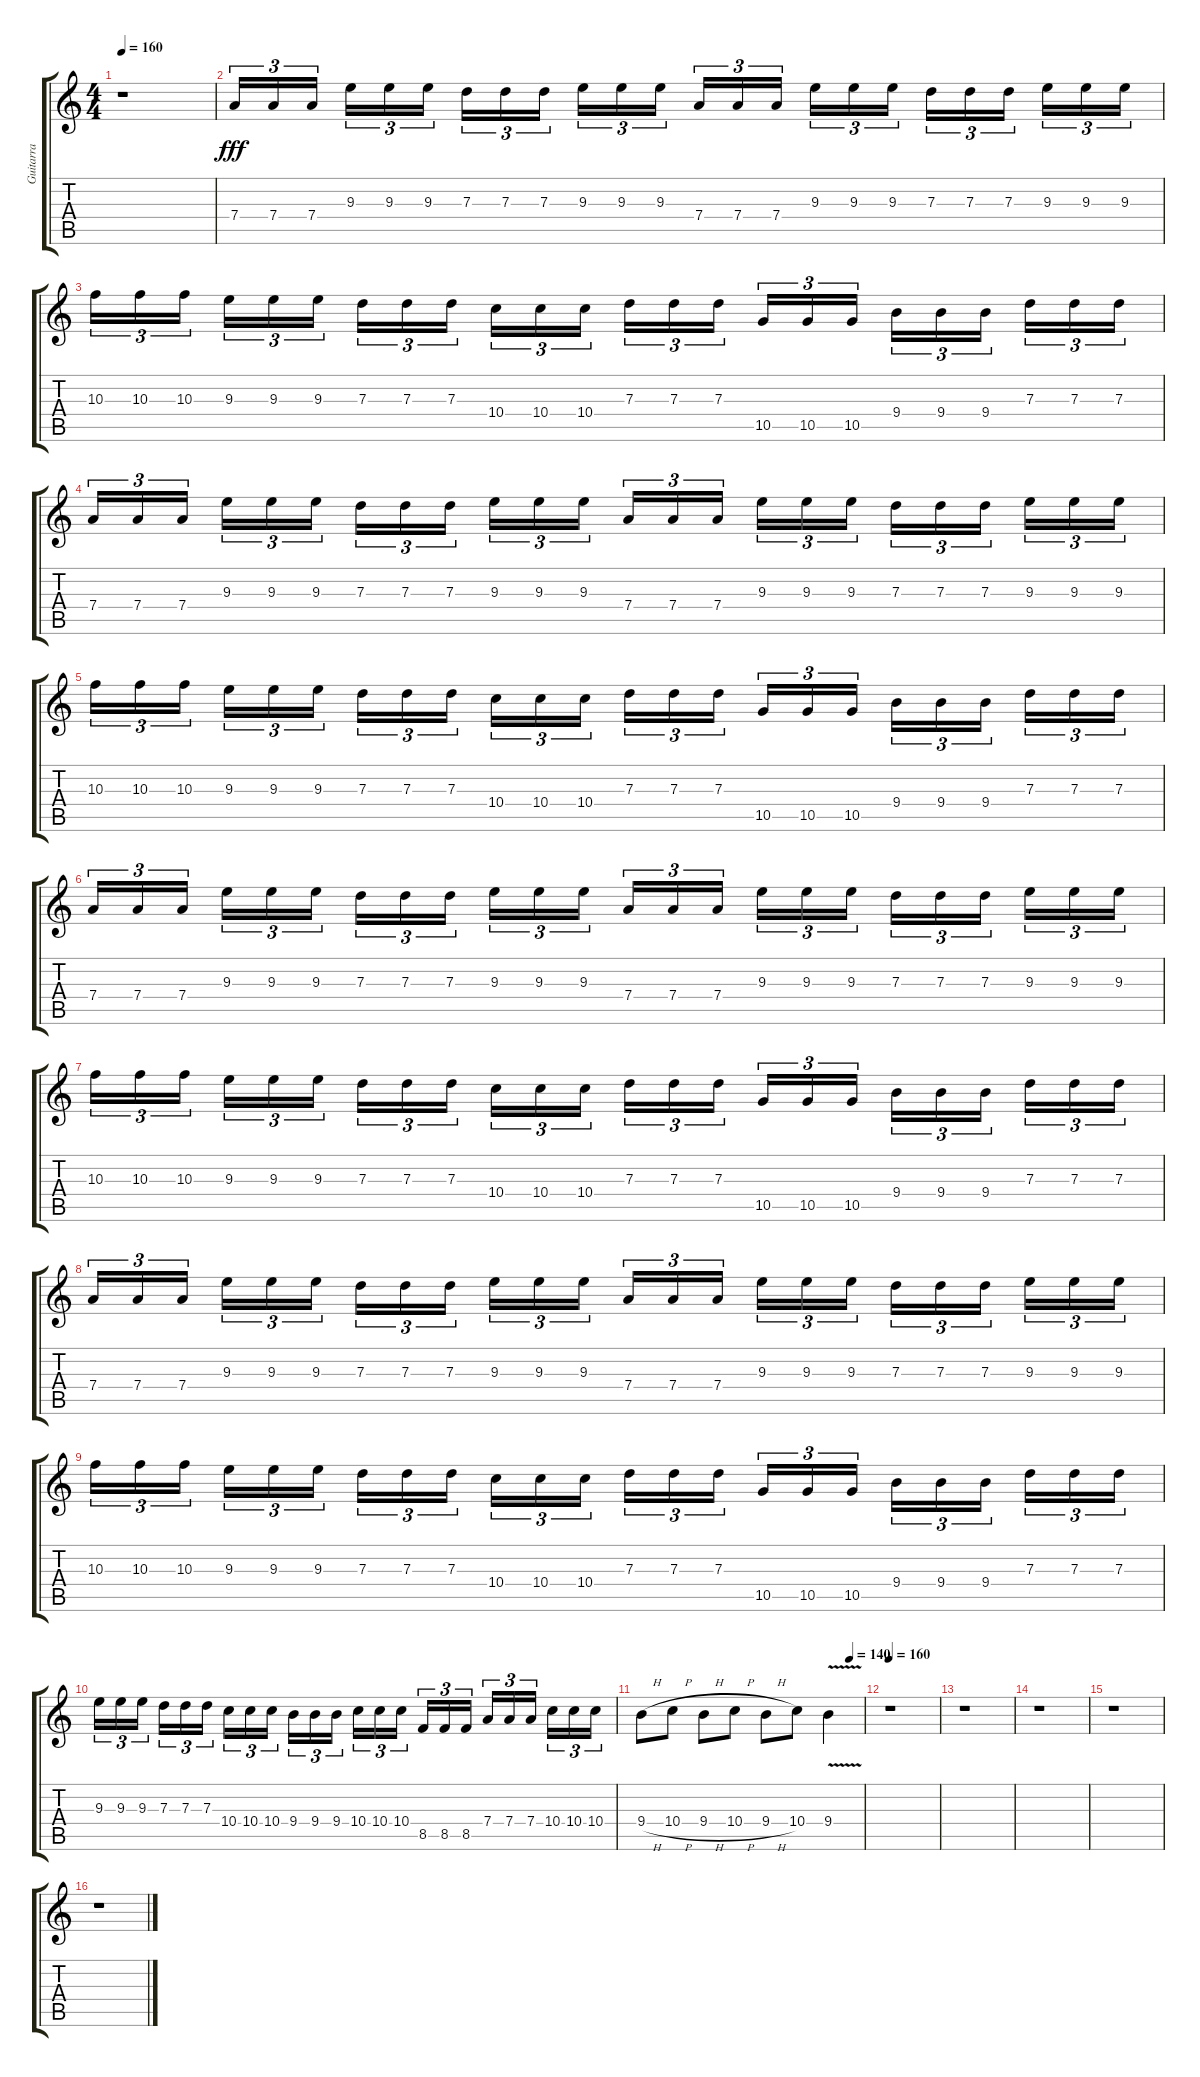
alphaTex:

\track ("Guitarra" "Guitarra") {instrument distortionguitar}
\staff {score tabs}
\tuning (E4 B3 G3 D3 A2 E2) {hide}
\ts (4 4)
\tempo 160
\tempo 100
\tempo 160
\clef g2
\ks c
r.1{dy fff instrument distortionguitar} |
7.4.16{tu (3 2)} 7.4.16{tu (3 2)} 7.4.16{tu (3 2)} 9.3.16{tu (3 2)} 9.3.16{tu (3 2)} 9.3.16{tu (3 2)} 7.3.16{tu (3 2)} 7.3.16{tu (3 2)} 7.3.16{tu (3 2)} 9.3.16{tu (3 2)} 9.3.16{tu (3 2)} 9.3.16{tu (3 2)} 7.4.16{tu (3 2)} 7.4.16{tu (3 2)} 7.4.16{tu (3 2)} 9.3.16{tu (3 2)} 9.3.16{tu (3 2)} 9.3.16{tu (3 2)} 7.3.16{tu (3 2)} 7.3.16{tu (3 2)} 7.3.16{tu (3 2)} 9.3.16{tu (3 2)} 9.3.16{tu (3 2)} 9.3.16{tu (3 2)} |
10.3.16{tu (3 2)} 10.3.16{tu (3 2)} 10.3.16{tu (3 2)} 9.3.16{tu (3 2)} 9.3.16{tu (3 2)} 9.3.16{tu (3 2)} 7.3.16{tu (3 2)} 7.3.16{tu (3 2)} 7.3.16{tu (3 2)} 10.4.16{tu (3 2)} 10.4.16{tu (3 2)} 10.4.16{tu (3 2)} 7.3.16{tu (3 2)} 7.3.16{tu (3 2)} 7.3.16{tu (3 2)} 10.5.16{tu (3 2)} 10.5.16{tu (3 2)} 10.5.16{tu (3 2)} 9.4.16{tu (3 2)} 9.4.16{tu (3 2)} 9.4.16{tu (3 2)} 7.3.16{tu (3 2)} 7.3.16{tu (3 2)} 7.3.16{tu (3 2)} |
7.4.16{tu (3 2)} 7.4.16{tu (3 2)} 7.4.16{tu (3 2)} 9.3.16{tu (3 2)} 9.3.16{tu (3 2)} 9.3.16{tu (3 2)} 7.3.16{tu (3 2)} 7.3.16{tu (3 2)} 7.3.16{tu (3 2)} 9.3.16{tu (3 2)} 9.3.16{tu (3 2)} 9.3.16{tu (3 2)} 7.4.16{tu (3 2)} 7.4.16{tu (3 2)} 7.4.16{tu (3 2)} 9.3.16{tu (3 2)} 9.3.16{tu (3 2)} 9.3.16{tu (3 2)} 7.3.16{tu (3 2)} 7.3.16{tu (3 2)} 7.3.16{tu (3 2)} 9.3.16{tu (3 2)} 9.3.16{tu (3 2)} 9.3.16{tu (3 2)} |
10.3.16{tu (3 2)} 10.3.16{tu (3 2)} 10.3.16{tu (3 2)} 9.3.16{tu (3 2)} 9.3.16{tu (3 2)} 9.3.16{tu (3 2)} 7.3.16{tu (3 2)} 7.3.16{tu (3 2)} 7.3.16{tu (3 2)} 10.4.16{tu (3 2)} 10.4.16{tu (3 2)} 10.4.16{tu (3 2)} 7.3.16{tu (3 2)} 7.3.16{tu (3 2)} 7.3.16{tu (3 2)} 10.5.16{tu (3 2)} 10.5.16{tu (3 2)} 10.5.16{tu (3 2)} 9.4.16{tu (3 2)} 9.4.16{tu (3 2)} 9.4.16{tu (3 2)} 7.3.16{tu (3 2)} 7.3.16{tu (3 2)} 7.3.16{tu (3 2)} |
7.4.16{tu (3 2)} 7.4.16{tu (3 2)} 7.4.16{tu (3 2)} 9.3.16{tu (3 2)} 9.3.16{tu (3 2)} 9.3.16{tu (3 2)} 7.3.16{tu (3 2)} 7.3.16{tu (3 2)} 7.3.16{tu (3 2)} 9.3.16{tu (3 2)} 9.3.16{tu (3 2)} 9.3.16{tu (3 2)} 7.4.16{tu (3 2)} 7.4.16{tu (3 2)} 7.4.16{tu (3 2)} 9.3.16{tu (3 2)} 9.3.16{tu (3 2)} 9.3.16{tu (3 2)} 7.3.16{tu (3 2)} 7.3.16{tu (3 2)} 7.3.16{tu (3 2)} 9.3.16{tu (3 2)} 9.3.16{tu (3 2)} 9.3.16{tu (3 2)} |
10.3.16{tu (3 2)} 10.3.16{tu (3 2)} 10.3.16{tu (3 2)} 9.3.16{tu (3 2)} 9.3.16{tu (3 2)} 9.3.16{tu (3 2)} 7.3.16{tu (3 2)} 7.3.16{tu (3 2)} 7.3.16{tu (3 2)} 10.4.16{tu (3 2)} 10.4.16{tu (3 2)} 10.4.16{tu (3 2)} 7.3.16{tu (3 2)} 7.3.16{tu (3 2)} 7.3.16{tu (3 2)} 10.5.16{tu (3 2)} 10.5.16{tu (3 2)} 10.5.16{tu (3 2)} 9.4.16{tu (3 2)} 9.4.16{tu (3 2)} 9.4.16{tu (3 2)} 7.3.16{tu (3 2)} 7.3.16{tu (3 2)} 7.3.16{tu (3 2)} |
7.4.16{tu (3 2)} 7.4.16{tu (3 2)} 7.4.16{tu (3 2)} 9.3.16{tu (3 2)} 9.3.16{tu (3 2)} 9.3.16{tu (3 2)} 7.3.16{tu (3 2)} 7.3.16{tu (3 2)} 7.3.16{tu (3 2)} 9.3.16{tu (3 2)} 9.3.16{tu (3 2)} 9.3.16{tu (3 2)} 7.4.16{tu (3 2)} 7.4.16{tu (3 2)} 7.4.16{tu (3 2)} 9.3.16{tu (3 2)} 9.3.16{tu (3 2)} 9.3.16{tu (3 2)} 7.3.16{tu (3 2)} 7.3.16{tu (3 2)} 7.3.16{tu (3 2)} 9.3.16{tu (3 2)} 9.3.16{tu (3 2)} 9.3.16{tu (3 2)} |
10.3.16{tu (3 2)} 10.3.16{tu (3 2)} 10.3.16{tu (3 2)} 9.3.16{tu (3 2)} 9.3.16{tu (3 2)} 9.3.16{tu (3 2)} 7.3.16{tu (3 2)} 7.3.16{tu (3 2)} 7.3.16{tu (3 2)} 10.4.16{tu (3 2)} 10.4.16{tu (3 2)} 10.4.16{tu (3 2)} 7.3.16{tu (3 2)} 7.3.16{tu (3 2)} 7.3.16{tu (3 2)} 10.5.16{tu (3 2)} 10.5.16{tu (3 2)} 10.5.16{tu (3 2)} 9.4.16{tu (3 2)} 9.4.16{tu (3 2)} 9.4.16{tu (3 2)} 7.3.16{tu (3 2)} 7.3.16{tu (3 2)} 7.3.16{tu (3 2)} |
9.3.16{tu (3 2)} 9.3.16{tu (3 2)} 9.3.16{tu (3 2)} 7.3.16{tu (3 2)} 7.3.16{tu (3 2)} 7.3.16{tu (3 2)} 10.4.16{tu (3 2)} 10.4.16{tu (3 2)} 10.4.16{tu (3 2)} 9.4.16{tu (3 2)} 9.4.16{tu (3 2)} 9.4.16{tu (3 2)} 10.4.16{tu (3 2)} 10.4.16{tu (3 2)} 10.4.16{tu (3 2)} 8.5.16{tu (3 2)} 8.5.16{tu (3 2)} 8.5.16{tu (3 2)} 7.4.16{tu (3 2)} 7.4.16{tu (3 2)} 7.4.16{tu (3 2)} 10.4.16{tu (3 2)} 10.4.16{tu (3 2)} 10.4.16{tu (3 2)} |
\tempo (140 0.9375)
9.4{h}.8 10.4{h}.8 9.4{h}.8 10.4{h}.8 9.4{h}.8 10.4.8 9.4{v}.4 |
\tempo 160
r.1 |
r.1 |
r.1 |
r.1 |
r.1
